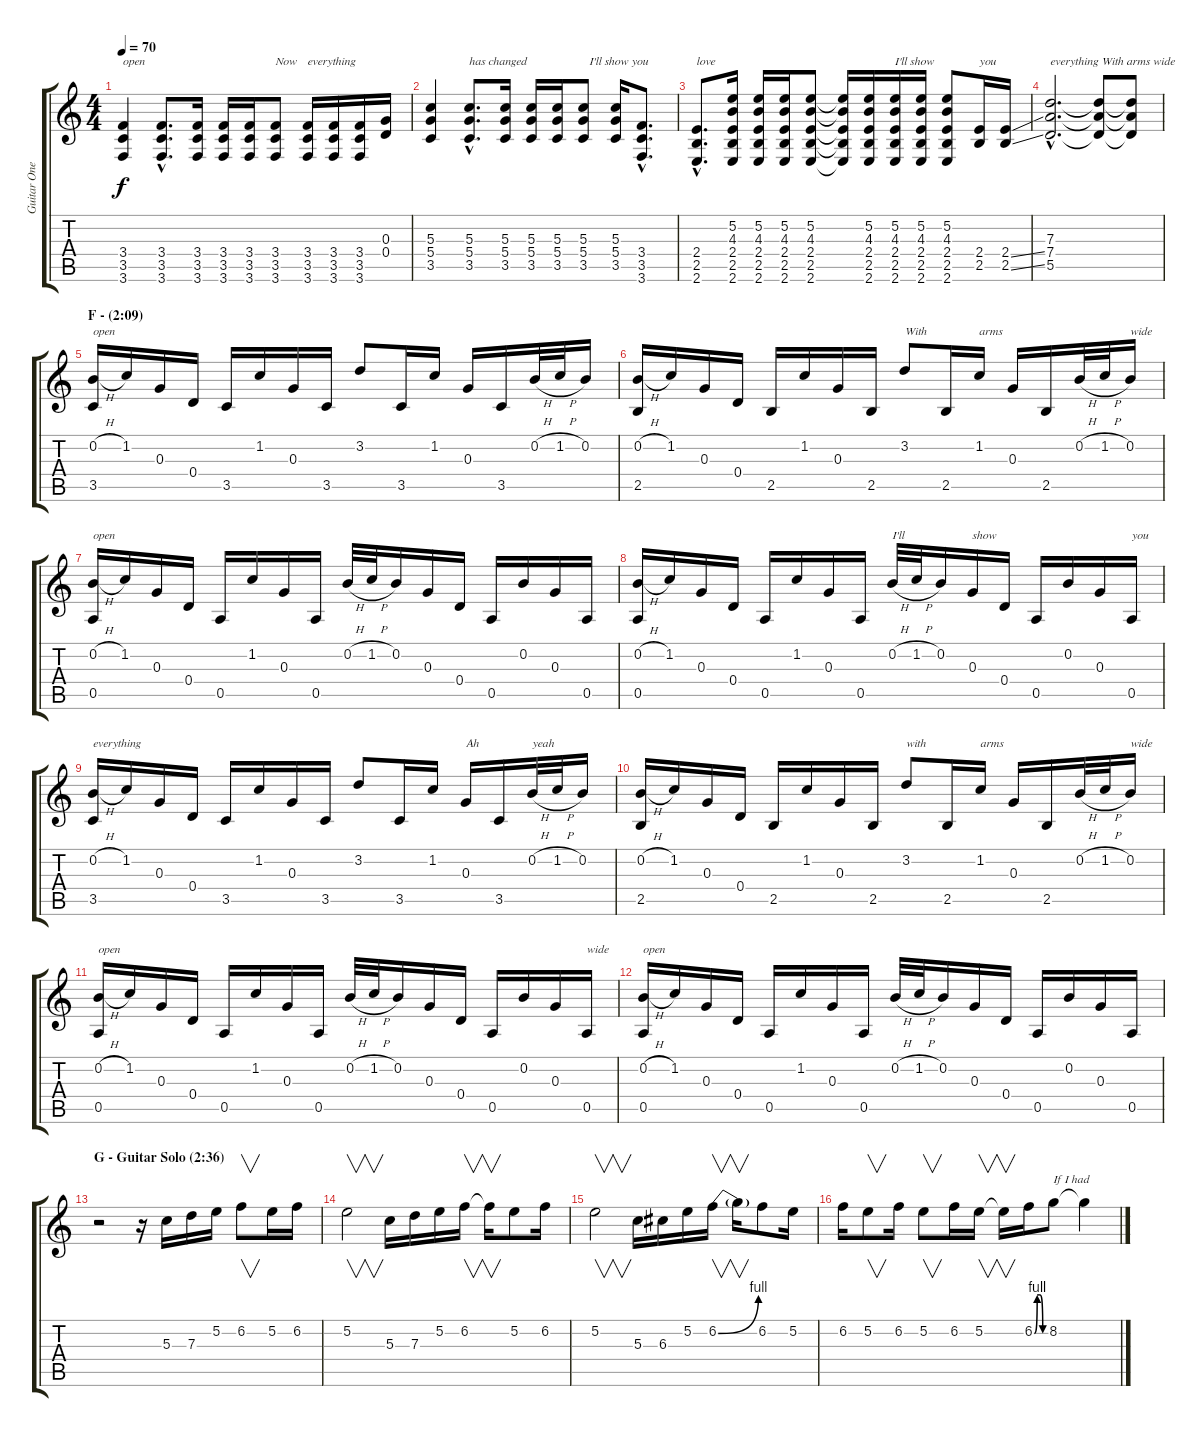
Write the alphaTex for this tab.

\track ("Guitar One" "Guitar One") {instrument electricguitarclean}
\staff {score tabs}
\tuning (E4 B3 G3 D3 A2 D2) {hide}
\ts (4 4)
\tempo 70
\clef g2
\ks c
(3.4 3.5 3.6).4{txt "open" dy f} (3.4{hac} 3.5{hac} 3.6{hac}).8{d} (3.4 3.5 3.6).16 (3.4 3.5 3.6).16 (3.4 3.5 3.6).16 (3.4 3.5 3.6).8{txt "Now"} (3.4 3.5 3.6).16{txt "everything"} (3.4 3.5 3.6).16 (3.4 3.5 3.6).16 (0.3 0.4).16 |
(5.3 5.4 3.5).4 (5.3{hac} 5.4{hac} 3.5{hac}).8{d txt "has changed"} (5.3 5.4 3.5).16 (5.3 5.4 3.5).16 (5.3 5.4 3.5).16 (5.3 5.4 3.5).8{txt "  I'll show you"} (5.3 5.4 3.5).16 (3.4{hac} 3.5{hac} 3.6{hac}).8{d} |
(2.4{hac} 2.5{hac} 2.6{hac}).8{d txt "love"} (5.2 4.3 2.4 2.5 2.6).16 (5.2 4.3 2.4 2.5 2.6).16 (5.2 4.3 2.4 2.5 2.6).16 (5.2 4.3 2.4 2.5 2.6).8 (5.2{t} 4.3{t} 2.4{t} 2.5{t} 2.6{t}).16 (5.2 4.3 2.4 2.5 2.6).16 (5.2 4.3 2.4 2.5 2.6).16{txt "I'll show"} (5.2 4.3 2.4 2.5 2.6).16 (5.2 4.3 2.4 2.5 2.6).8 (2.4 2.5).16{txt "you"} (2.4{ss} 2.5{ss}).16 |
(7.3{hac} 7.4{hac} 5.5{hac}).2{d txt "everything With arms wide"} (7.3{t} 7.4{t} 5.5{t}).8 (7.3{t} 7.4{t} 5.5{t}).8 |
\section ("" "F - (2:09)")
(0.2{h} 3.5).16{txt "open" instrument electricguitarclean} 1.2.16 0.3.16 0.4.16 3.5.16 1.2.16 0.3.16 3.5.16 3.2.8 3.5.16 1.2.16 0.3.16 3.5.16 0.2{h}.32 1.2{h}.32 0.2.16 |
(0.2{h} 2.5).16 1.2.16 0.3.16 0.4.16 2.5.16 1.2.16 0.3.16 2.5.16 3.2.8{txt "With"} 2.5.16 1.2.16{txt "arms"} 0.3.16 2.5.16 0.2{h}.32 1.2{h}.32 0.2.16{txt "wide"} |
(0.2{h} 0.5).16{txt "open"} 1.2.16 0.3.16 0.4.16 0.5.16 1.2.16 0.3.16 0.5.16 0.2{h}.32 1.2{h}.32 0.2.16 0.3.16 0.4.16 0.5.16 0.2.16 0.3.16 0.5.16 |
(0.2{h} 0.5).16 1.2.16 0.3.16 0.4.16 0.5.16 1.2.16 0.3.16 0.5.16 0.2{h}.32{txt "I'll"} 1.2{h}.32 0.2.16 0.3.16{txt "show"} 0.4.16 0.5.16 0.2.16 0.3.16 0.5.16{txt "you"} |
(0.2{h} 3.5).16{txt "everything"} 1.2.16 0.3.16 0.4.16 3.5.16 1.2.16 0.3.16 3.5.16 3.2.8 3.5.16 1.2.16 0.3.16{txt "Ah"} 3.5.16 0.2{h}.32{txt "yeah"} 1.2{h}.32 0.2.16 |
(0.2{h} 2.5).16 1.2.16 0.3.16 0.4.16 2.5.16 1.2.16 0.3.16 2.5.16 3.2.8{txt "with"} 2.5.16 1.2.16{txt "arms"} 0.3.16 2.5.16 0.2{h}.32 1.2{h}.32 0.2.16{txt "wide"} |
(0.2{h} 0.5).16{txt "open"} 1.2.16 0.3.16 0.4.16 0.5.16 1.2.16 0.3.16 0.5.16 0.2{h}.32 1.2{h}.32 0.2.16 0.3.16 0.4.16 0.5.16 0.2.16 0.3.16 0.5.16{txt "wide"} |
(0.2{h} 0.5).16{txt "open"} 1.2.16 0.3.16 0.4.16 0.5.16 1.2.16 0.3.16 0.5.16 0.2{h}.32 1.2{h}.32 0.2.16 0.3.16 0.4.16 0.5.16 0.2.16 0.3.16 0.5.16 |
\section ("" "G - Guitar Solo (2:36)")
r.2{instrument distortionguitar} r.16 5.3.16 7.3.16 5.2.16 6.2.8{v} 5.2.16 6.2.16 |
5.2.2{v} 5.3.16 7.3.16 5.2.16 6.2.16{v} 6.2{t}.16{v} 5.2.8 6.2.16 |
5.2.2{v} 5.3.16 6.3.16 5.2.16 6.2{be (bend 0 0 60 4)}.16{v} 6.2{t}.16{v} 6.2.8 5.2.16 |
6.2.16 5.2.8{v} 6.2.16 5.2.8{v} 6.2.16 5.2.16{v} 5.2{t}.16{v} 6.2{be (custom 0 0 15 4 30 4 45 0 60 0)}.16 8.2.8{txt "If I had"} 8.2{t}.4
